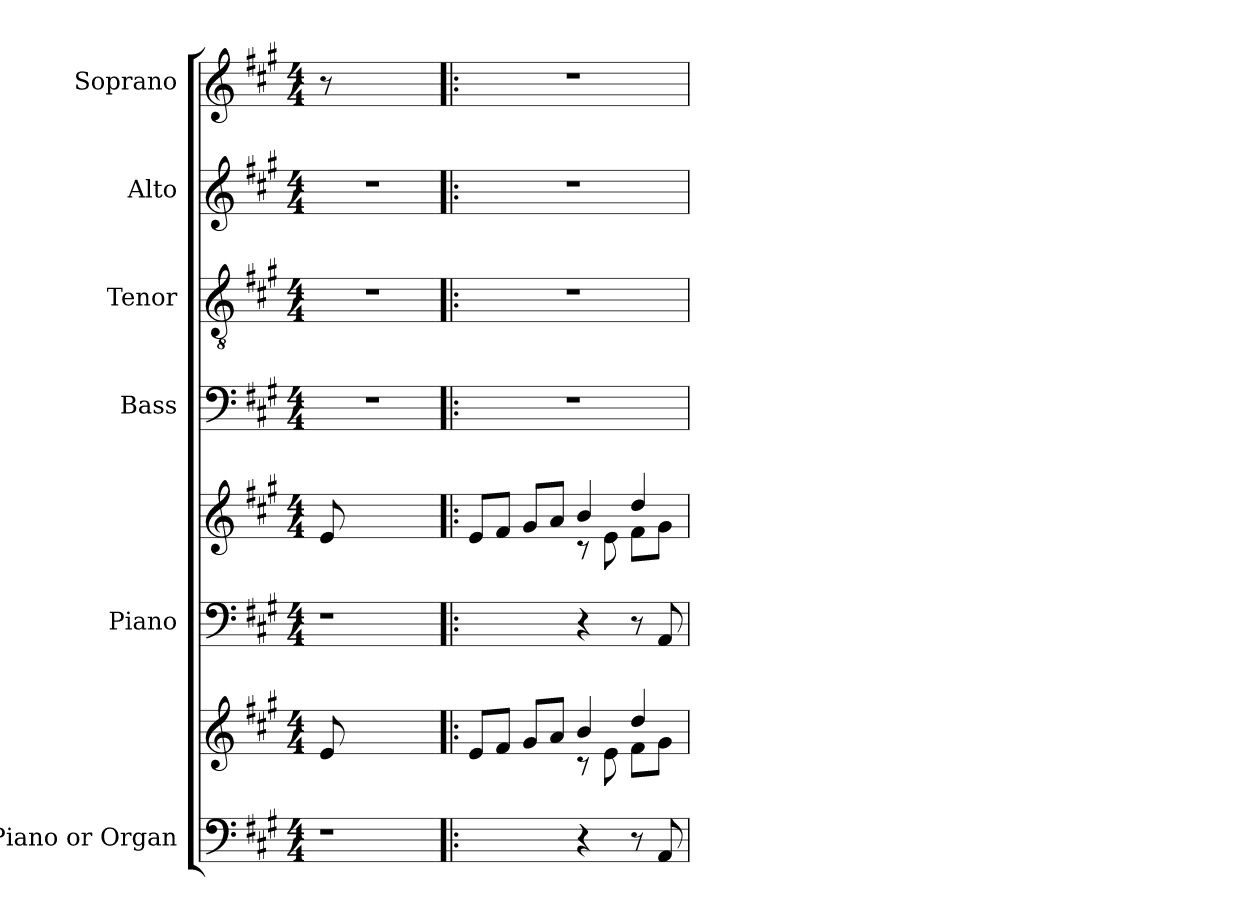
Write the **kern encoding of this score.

**kern	**kern	**kern	**kern	**kern	**kern	**kern	**kern
*part6	*part6	*part5	*part5	*part4	*part3	*part2	*part1
*staff8	*staff7	*staff6	*staff5	*staff4	*staff3	*staff2	*staff1
*I"Piano or Organ	*	*I"Piano	*	*I"Bass	*I"Tenor	*I"Alto	*I"Soprano
*I'Pno.	*	*I'Pno.	*	*I'B.	*I'T.	*I'A.	*I'S.
!!LO:PB:g=z
*clefF4	*clefG2	*clefF4	*clefG2	*clefF4	*clefGv2	*clefG2	*clefG2
*	*	*	*	*	*ITrd7c12	*	*
*k[f#c#g#]	*k[f#c#g#]	*k[f#c#g#]	*k[f#c#g#]	*k[f#c#g#]	*k[f#c#g#]	*k[f#c#g#]	*k[f#c#g#]
*A:	*A:	*A:	*A:	*A:	*A:	*A:	*A:
*M4/4	*M4/4	*M4/4	*M4/4	*M4/4	*M4/4	*M4/4	*M4/4
*MM160	*MM160	*MM160	*MM160	*MM160	*MM160	*MM160	*MM160
=1	=1	=1	=1	=1	=1	=1	=1
!LO:N:vis=1	!	!LO:N:vis=1	!	!LO:N:vis=1	!LO:N:vis=1	!LO:N:vis=1	!
8r	8ei/	8r	8ei/	1r	1r	1r	8r
2..ryy	2..ryy	2..ryy	2..ryy	.	.	.	2..ryy
=2!|:	=2!|:	=2!|:	=2!|:	=2!|:	=2!|:	=2!|:	=2!|:
*	*^	*	*^	*	*	*	*
2ryy	8ei/L	2ryy	2ryy	8ei/L	2ryy	1r	1r	1r	1r
.	8f#i/J	.	.	8f#i/J	.	.	.	.	.
.	8g#i/L	.	.	8g#i/L	.	.	.	.	.
.	8ai/J	.	.	8ai/J	.	.	.	.	.
4r	4bi/	8r	4r	4bi/	8r	.	.	.	.
.	.	8ei\	.	.	8ei\	.	.	.	.
8r	4ddi/	8f#i\L	8r	4ddi/	8f#i\L	.	.	.	.
8AAi/	.	8g#i\J	8AAi/	.	8g#i\J	.	.	.	.
*	*v	*v	*	*v	*v	*	*	*	*
=	=	=	=	=	=	=	=
*-	*-	*-	*-	*-	*-	*-	*-
